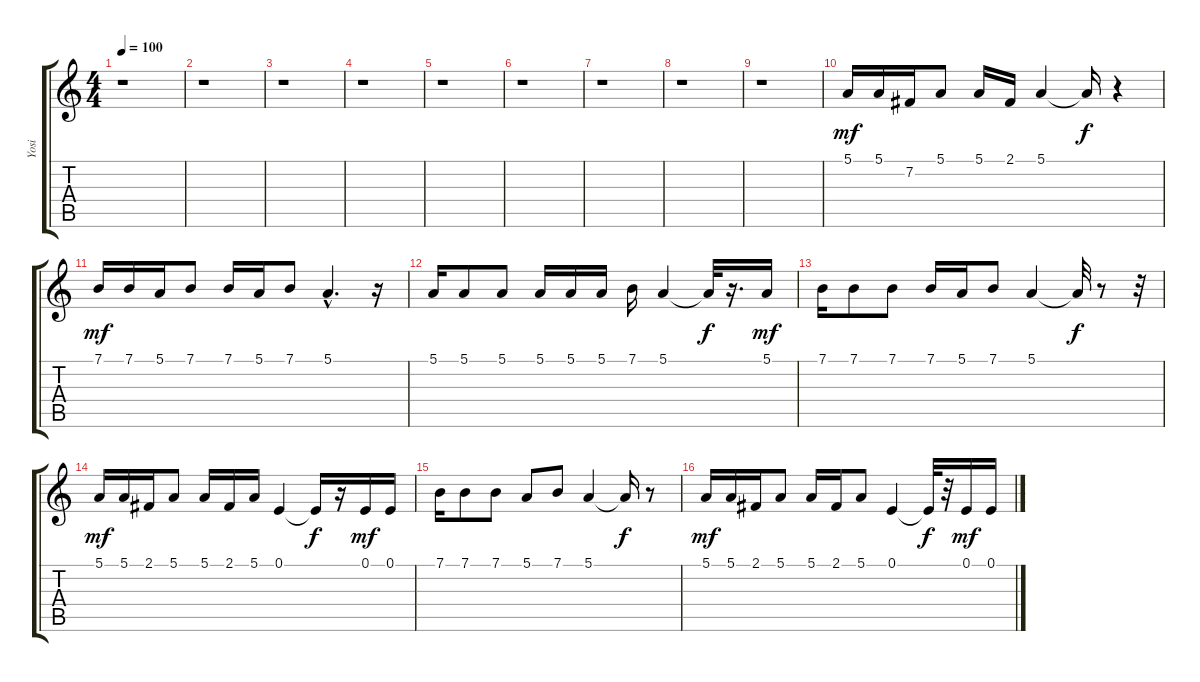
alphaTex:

\track ("Yosi" "Yosi") {instrument lead6voice}
\staff {score tabs}
\tuning (E4 B3 G3 D3 A2 E2) {hide}
\ts (4 4)
\tempo 100
\clef g2
\ks c
r.1{dy mf instrument lead6voice} |
r.1 |
r.1 |
r.1 |
r.1 |
r.1 |
r.1 |
r.1 |
r.1 |
5.1.16 5.1.16 7.2.16 5.1.8 5.1.16 2.1.16 5.1.4 5.1{t}.16{dy f} r.4 |
7.1.16{dy mf} 7.1.16 5.1.16 7.1.8 7.1.16 5.1.16 7.1.8 5.1{hac}.4{d} r.16 |
5.1.16 5.1.8 5.1.8 5.1.16 5.1.16 5.1.16 7.1.16 5.1.4 5.1{t}.32{dy f} r.16{d} 5.1.16{dy mf} |
7.1.16 7.1.8 7.1.8 7.1.16 5.1.16 7.1.8 5.1.4 5.1{t}.32{dy f} r.8 r.32 |
5.1.16{dy mf} 5.1.16 2.1.16 5.1.8 5.1.16 2.1.16 5.1.16 0.1.4 0.1{t}.16{dy f} r.16 0.1.16{dy mf} 0.1.16 |
7.1.16 7.1.8 7.1.8 5.1.8 7.1.8 5.1.4 5.1{t}.16{dy f} r.8 |
5.1.16{dy mf} 5.1.16 2.1.16 5.1.8 5.1.16 2.1.16 5.1.8 0.1.4 0.1{t}.32{dy f} r.32 0.1.16{dy mf} 0.1.16
